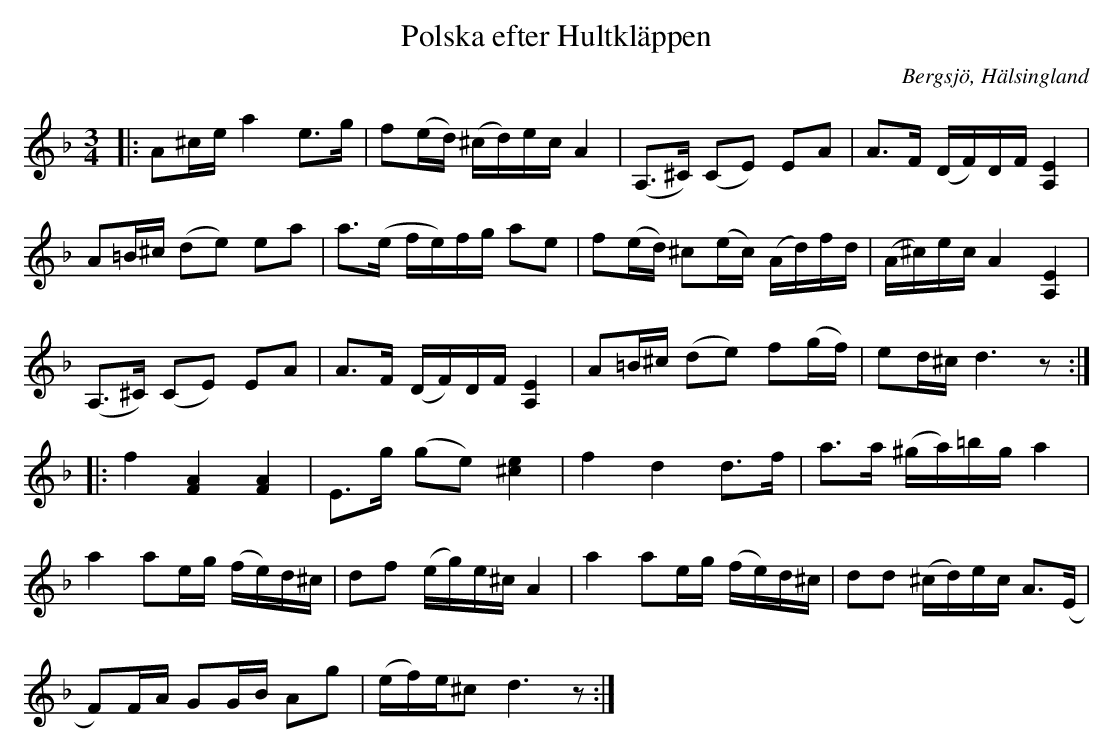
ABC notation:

X:1
T:Polska efter Hultkläppen
O:Bergsjö, Hälsingland
M:3/4
L:1/8
K:Dm
|: A^c/e/ a2 e>g | f(e/d/) (^c/d/)e/c/ A2 | (A,>^C) (CE) EA | A>F (D/F/)D/F/ [A,2E2] |
A=B/^c/ (de) ea | a>(e f/e/)f/g/ ae | f(e/d/) ^c(e/c/) (A/d/)f/d/ | (A/^c/)e/c/ A2 [A,2E2] |
(A,>^C) (CE) EA | A>F (D/F/)D/F/ [A,2E2] | A=B/^c/ (de) f(g/f/) | ed/^c/ d3 z :|
|: f2 [F2A2] [F2A2] | E>g (ge) [^c2e2] | f2 d2 d>f | a>a (^g/a/)=b/g/ a2 |
a2 ae/g/ (f/e/)d/^c/ | df (e/g/)e/^c/ A2 | a2 ae/g/ (f/e/)d/^c/ | dd (^c/d/)e/c/ A>(E|
F)F/A/ GG/B/ Ag | (e/f/)e/^c d3 z :|
